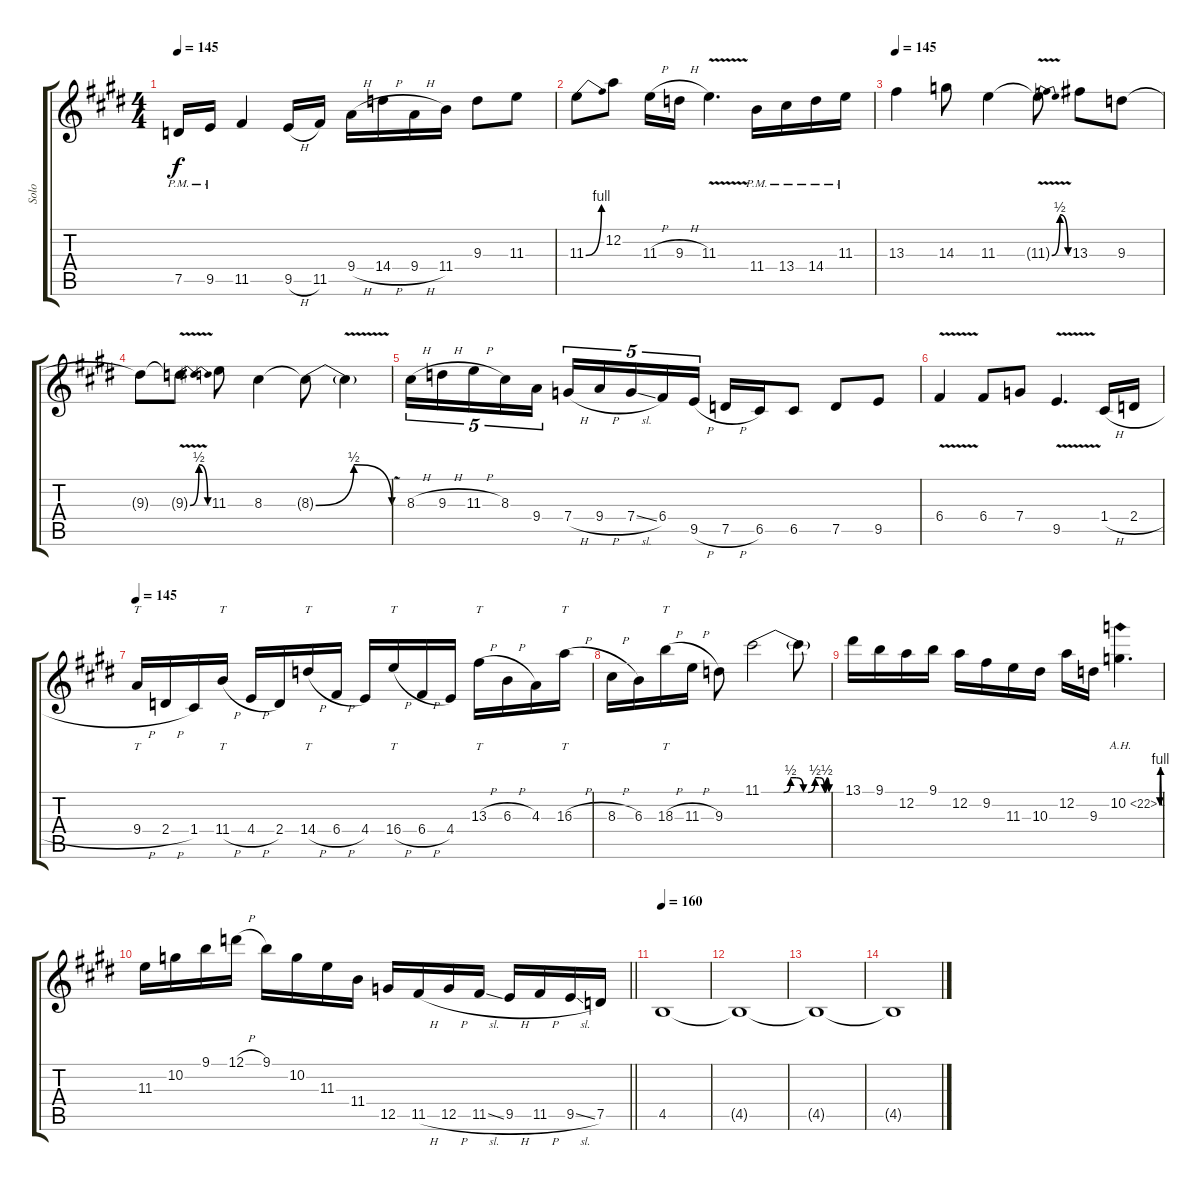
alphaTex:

\track ("Solo" "Solo") {instrument distortionguitar}
\staff {score tabs}
\tuning (D4 A3 F3 C3 G2 D2) {hide}
\ts (4 4)
\tempo 145
\clef g2
\ks e
7.5{pm}.16{dy f} 9.5{pm}.16 11.5.4 9.5{h}.16 11.5.16 9.4{h}.16 14.4{h}.16 9.4{h}.16 11.4.16 9.3.8 11.3.8 |
11.3{be (bend 0 0 60 4)}.8 12.2.8 11.3{h}.16 9.3{h}.16 11.3{v}.4{d} 11.4{pm}.16 13.4{pm}.16 14.4{pm}.16 11.3{pm}.16 |
\tempo 145
13.3.4 14.3.8 11.3.4 11.3{be (bendrelease 0 0 30 2 30 2 60 0) v t}.8 13.3.8 9.3.8 |
9.3{t}.8 9.3{be (bendrelease 0 0 30 2 30 2 60 0) v t}.8 11.3.8 8.3.4 8.3{be (bendrelease 0 0 30 2 30 2 60 0) t}.8 8.3{v t}.4 |
8.3{h}.16{tu (5 4)} 9.3{h}.16{tu (5 4)} 11.3{h}.16{tu (5 4)} 8.3.16{tu (5 4)} 9.4.16{tu (5 4)} 7.4{h}.16{tu (5 4)} 9.4{h}.16{tu (5 4)} 7.4{sl}.16{tu (5 4)} 6.4.16{tu (5 4)} 9.5{h}.16{tu (5 4)} 7.5{h}.16 6.5.16 6.5.8 7.5.8 9.5.8 |
6.4{v}.4 6.4.8 7.4.8 9.5{v}.4{d} 1.4{h}.16 2.4{h}.16 |
\tempo 145
9.4{h}.16{tt} 2.4{h}.16 1.4.16 11.4{h}.16{tt} 4.4{h}.16 2.4.16 14.4{h}.16{tt} 6.4{h}.16 4.4.16 16.4{h}.16{tt} 6.4{h}.16 4.4.16 13.3{h}.16{tt} 6.3{h}.16 4.3.16 16.3{h}.16{tt} |
8.3{h}.16 6.3.16 18.3{h}.16{tt} 11.3{h}.16 9.3.8 11.1{be (custom 0 0 19 0 25 2 30 2 36 0 40 0 46 2 50 2 54 0 56 2 58 0 60 0)}.2 11.1{t}.8 |
13.1.16 9.1.16 12.2.16 9.1.16 12.2.16 9.2.16 11.3.16 10.3.16 12.2.16 9.3.16 10.2{be (custom 0 0 15 0 30 4 40 0 60 0) ah 12}.4{d} |
\barLineRight lightlight
11.3.16 10.2.16 9.1.16 12.1{h}.16 9.1.16 10.2.16 11.3.16 11.4.16 12.5.16 11.5{h}.16 12.5{h}.16 11.5{sl}.16 9.5{h}.16 11.5{h}.16 9.5{sl}.16 7.5.16 |
\section ("" "")
\tempo 160
4.5.1{volume 0} |
4.5{t}.1 |
4.5{t}.1 |
4.5{t}.1
